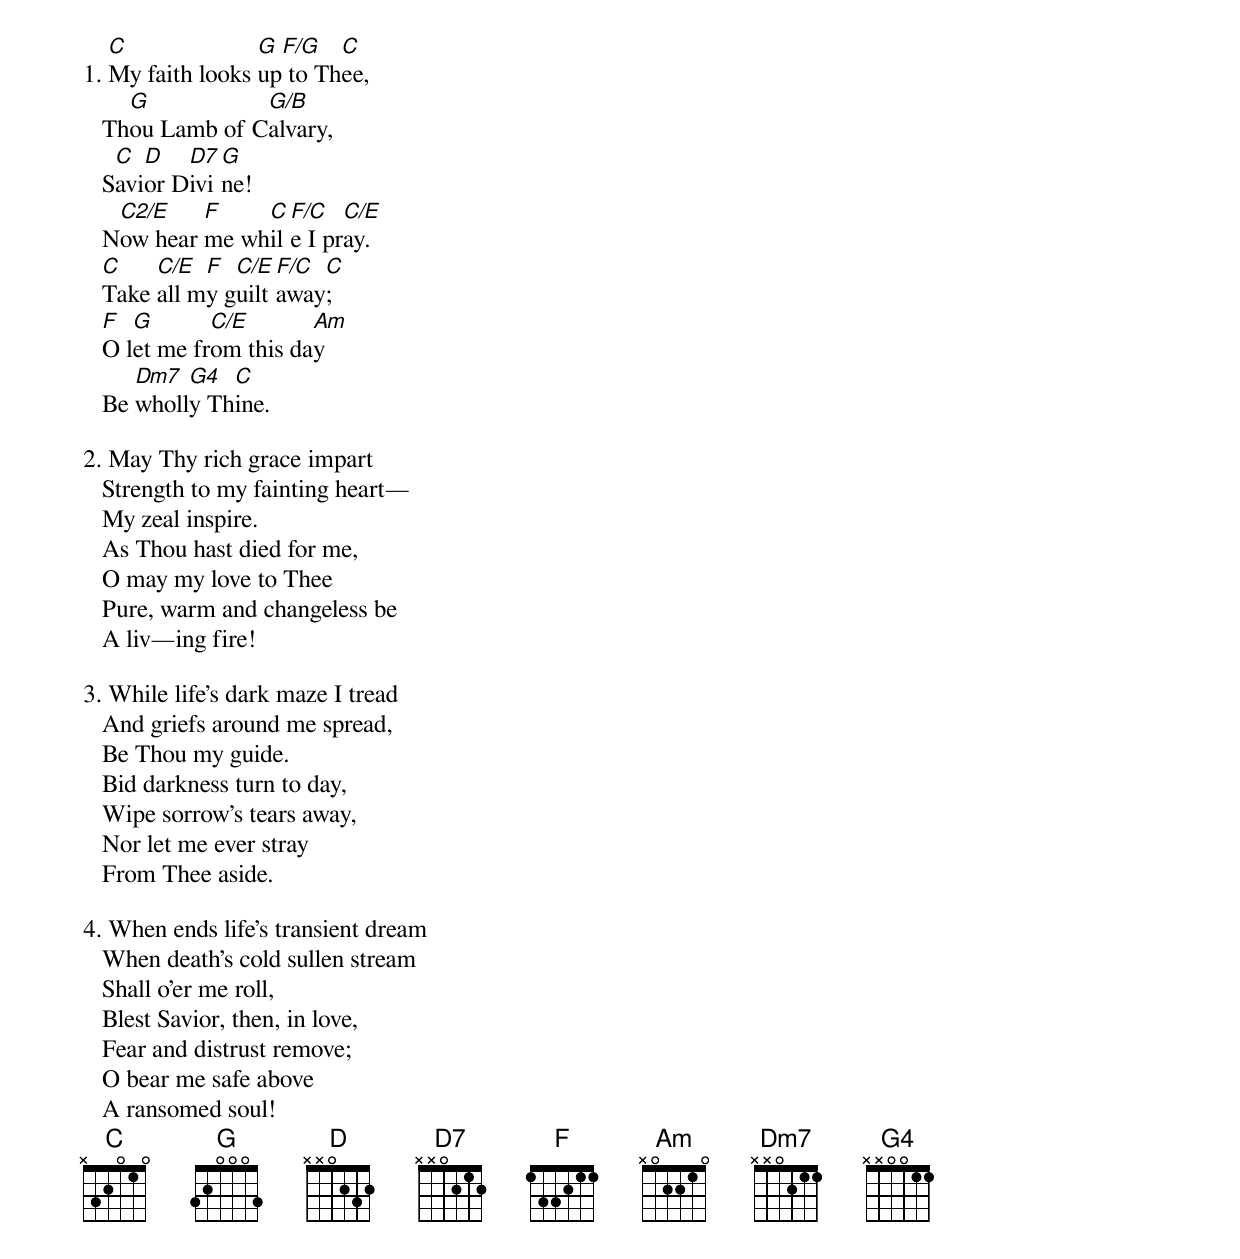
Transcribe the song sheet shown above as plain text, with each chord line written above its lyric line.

   C              G F/G   C
1. My faith looks up to Thee,
     G           G/B
   Thou Lamb of Calvary,
    C  D   D7 G
   Savior Divine!
    C2/E    F    C F/C   C/E
   Now hear me while I pray.
   C    C/E  F  C/E  F/C C
   Take all my guilt away;
   F  G       C/E       Am
   O let me from this day
      Dm7  G4  C
   Be wholly Thine.

2. May Thy rich grace impart
   Strength to my fainting heart—
   My zeal inspire.
   As Thou hast died for me,
   O may my love to Thee
   Pure, warm and changeless be
   A liv—ing fire!

3. While life’s dark maze I tread
   And griefs around me spread,
   Be Thou my guide.
   Bid darkness turn to day,
   Wipe sorrow’s tears away,
   Nor let me ever stray
   From Thee aside.

4. When ends life’s transient dream
   When death’s cold sullen stream
   Shall o’er me roll,
   Blest Savior, then, in love,
   Fear and distrust remove;
   O bear me safe above
   A ransomed soul!
